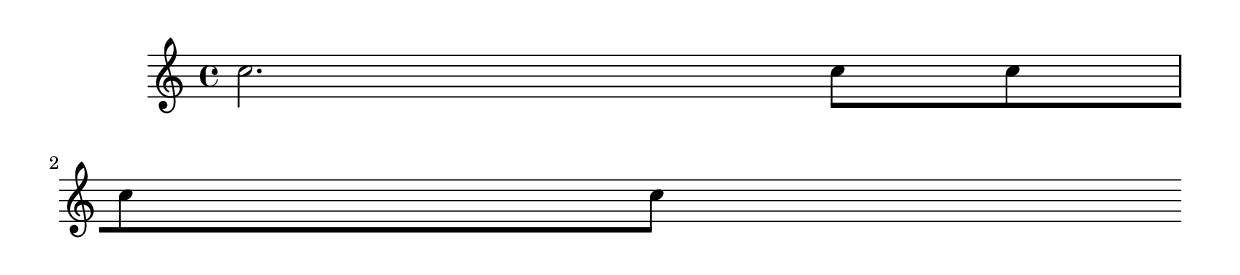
\header {
    texidoc = "Beams can be printed across line breaks if forced.
"

}
\version "1.7.19"

\score { \notes \relative c''  {
    \property Score.forbidBeamBreak = ##f
    c2. c8-[ c8 \break c8 c8-]   } }
